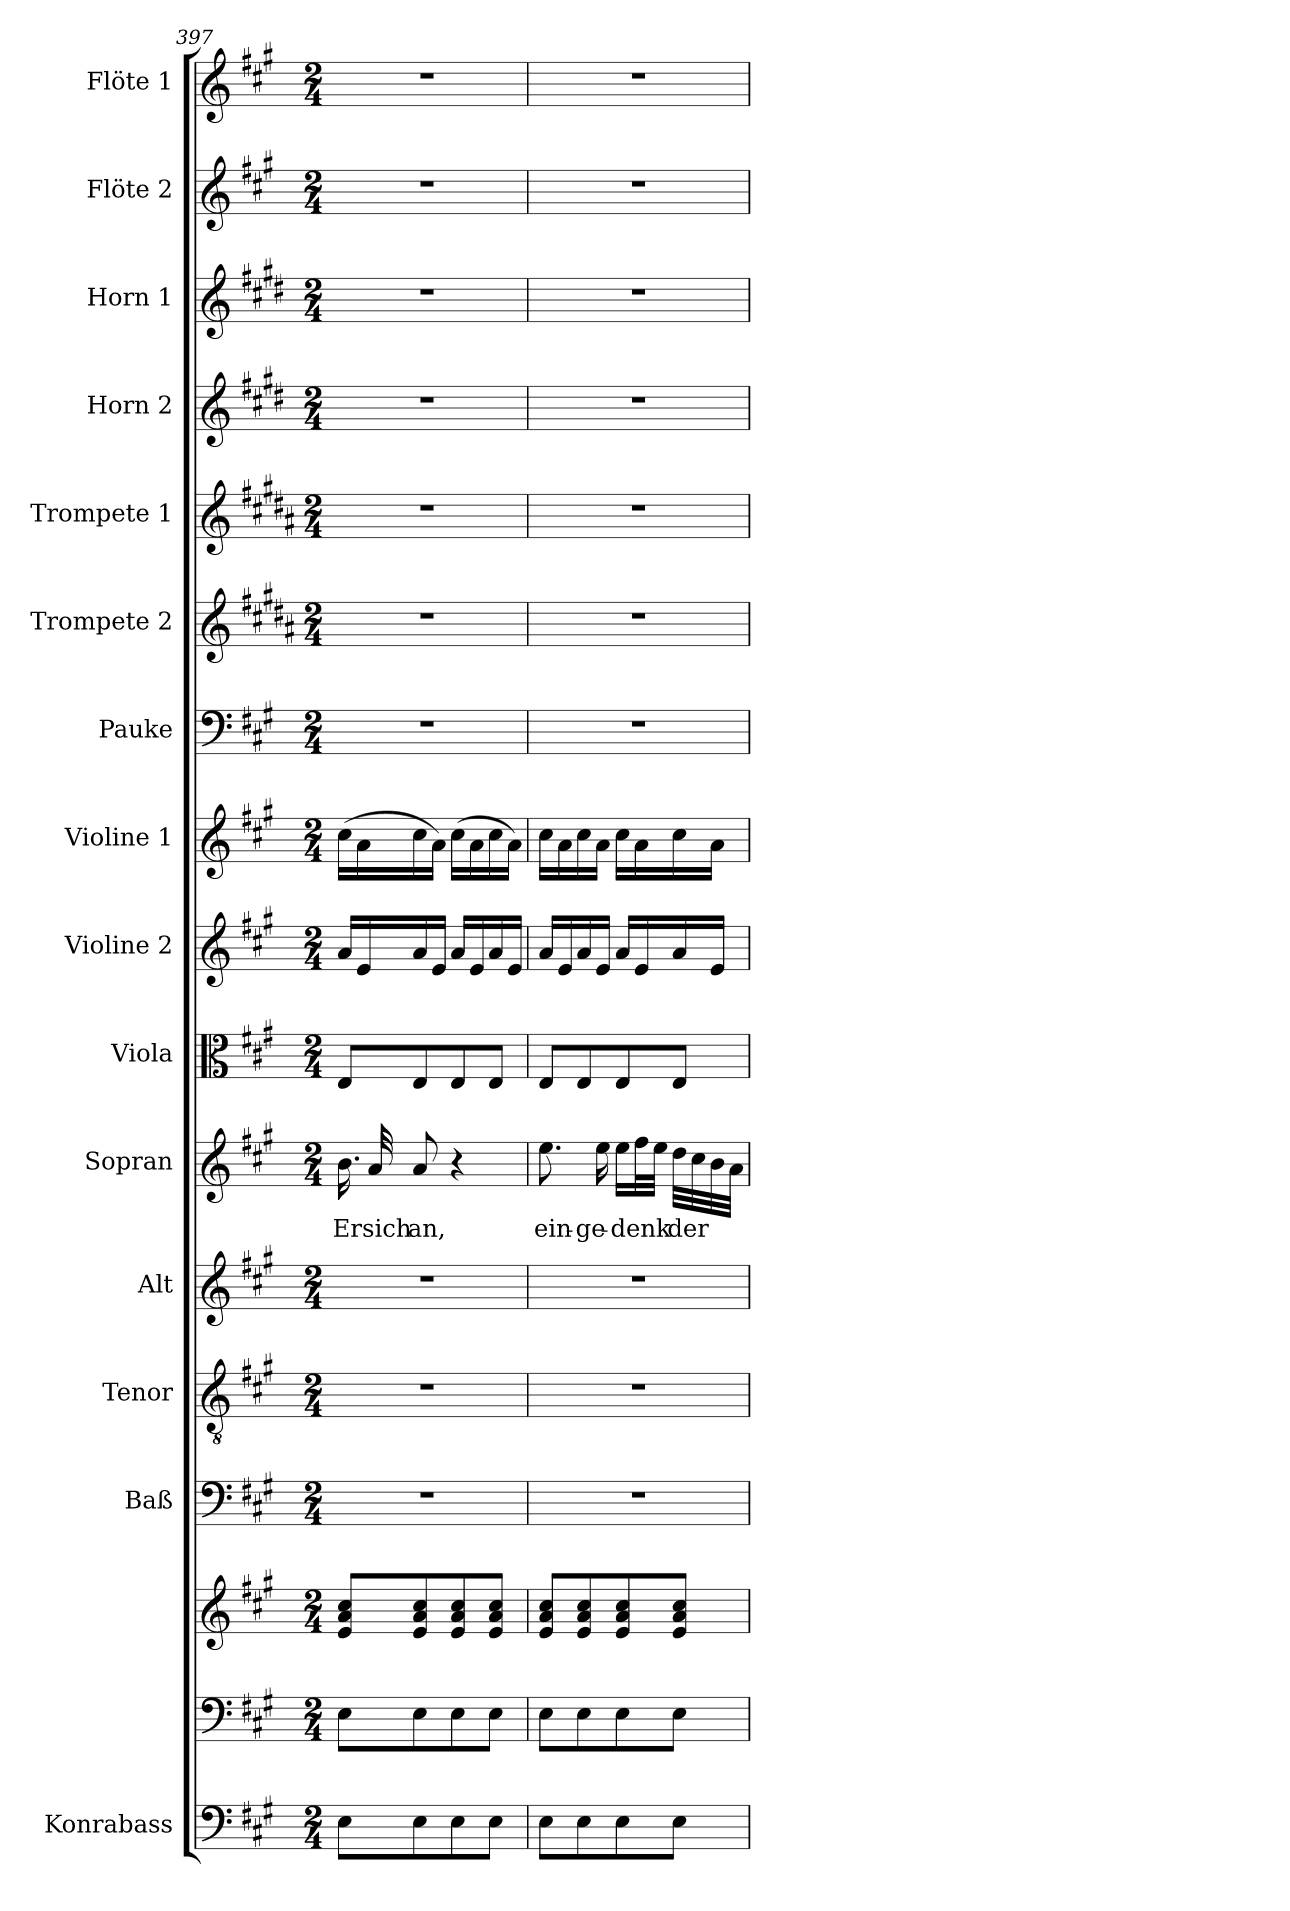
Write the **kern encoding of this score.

**kern	**kern	**kern	**kern	**kern	**kern	**kern	**text	**kern	**kern	**kern	**kern	**kern	**kern	**kern	**kern	**kern	**kern
*part16	*part15	*part15	*part14	*part13	*part12	*part11	*part11	*part10	*part9	*part8	*part7	*part6	*part5	*part4	*part3	*part2	*part1
*staff17	*staff16	*staff15	*staff14	*staff13	*staff12	*staff11	*staff11	*staff10	*staff9	*staff8	*staff7	*staff6	*staff5	*staff4	*staff3	*staff2	*staff1
*I"Konrabass	*	*	*I"Baß	*I"Tenor	*I"Alt	*I"Sopran	*	*I"Viola	*I"Violine 2	*I"Violine 1	*I"Pauke	*I"Trompete 2	*I"Trompete 1	*I"Horn 2	*I"Horn 1	*I"Flöte 2	*I"Flöte 1
*I'Kb.	*	*	*I'Baß	*I'Ten	*I'Alt	*I'Sop	*	*I'Vla.	*I'Vln. 2	*I'Vln. 1	*I'Pk.	*I'Trp. 2	*I'Trp. 1	*I'Hrn. 2	*I'Hrn. 1	*I'Fl. 2	*I'Fl. 1
*clefF4	*clefF4	*clefG2	*clefF4	*clefGv2	*clefG2	*clefG2	*	*clefC3	*clefG2	*clefG2	*clefF4	*clefG2	*clefG2	*clefG2	*clefG2	*clefG2	*clefG2
*ITrd7c12	*	*	*	*	*	*	*	*	*	*	*	*ITrd1c2	*ITrd1c2	*ITrd4c7	*ITrd4c7	*	*
*k[f#c#g#]	*k[f#c#g#]	*k[f#c#g#]	*k[f#c#g#]	*k[f#c#g#]	*k[f#c#g#]	*k[f#c#g#]	*	*k[f#c#g#]	*k[f#c#g#]	*k[f#c#g#]	*k[f#c#g#]	*k[f#c#g#]	*k[f#c#g#]	*k[f#c#g#]	*k[f#c#g#]	*k[f#c#g#]	*k[f#c#g#]
*A:	*A:	*A:	*A:	*A:	*A:	*A:	*	*A:	*A:	*A:	*A:	*A:	*A:	*A:	*A:	*A:	*A:
*M2/4	*M2/4	*M2/4	*M2/4	*M2/4	*M2/4	*M2/4	*	*M2/4	*M2/4	*M2/4	*M2/4	*M2/4	*M2/4	*M2/4	*M2/4	*M2/4	*M2/4
=397	=397	=397	=397	=397	=397	=397	=397	=397	=397	=397	=397	=397	=397	=397	=397	=397	=397
!	!	!	!	!	!	!	!LO:LY:b	!	!	!	!	!	!	!	!	!	!
8EE\L	8E\L	8e/ 8a/ 8cc#/L	2r	2r	2r	16.b\	Er	8E/L	16a/LL	(>16cc#\LL	2r	2r	2r	2r	2r	2r	2r
.	.	.	.	.	.	.	.	.	16e/	16a\	.	.	.	.	.	.	.
!	!	!	!	!	!	!	!LO:LY:b	!	!	!	!	!	!	!	!	!	!
.	.	.	.	.	.	32a/	sich	.	.	.	.	.	.	.	.	.	.
!	!	!	!	!	!	!	!LO:LY:b	!	!	!	!	!	!	!	!	!	!
8EE\	8E\	8e/ 8a/ 8cc#/	.	.	.	8a/	an,	8E/	16a/	16cc#\	.	.	.	.	.	.	.
.	.	.	.	.	.	.	.	.	16e/JJ	16a\JJ)	.	.	.	.	.	.	.
8EE\	8E\	8e/ 8a/ 8cc#/	.	.	.	4r	.	8E/	16a/LL	(>16cc#\LL	.	.	.	.	.	.	.
.	.	.	.	.	.	.	.	.	16e/	16a\	.	.	.	.	.	.	.
8EE\J	8E\J	8e/ 8a/ 8cc#/J	.	.	.	.	.	8E/J	16a/	16cc#\	.	.	.	.	.	.	.
.	.	.	.	.	.	.	.	.	16e/JJ	16a\JJ)	.	.	.	.	.	.	.
!!LO:PB:g=z
=398	=398	=398	=398	=398	=398	=398	=398	=398	=398	=398	=398	=398	=398	=398	=398	=398	=398
!	!	!	!	!	!	!	!LO:LY:b	!	!	!	!	!	!	!	!	!	!
8EE\L	8E\L	8e/ 8a/ 8cc#/L	2r	2r	2r	8.ee\	ein-	8E/L	16a/LL	16cc#\LL	2r	2r	2r	2r	2r	2r	2r
.	.	.	.	.	.	.	.	.	16e/	16a\	.	.	.	.	.	.	.
8EE\	8E\	8e/ 8a/ 8cc#/	.	.	.	.	.	8E/	16a/	16cc#\	.	.	.	.	.	.	.
!	!	!	!	!	!	!	!LO:LY:b	!	!	!	!	!	!	!	!	!	!
.	.	.	.	.	.	16ee\	-ge-	.	16e/JJ	16a\JJ	.	.	.	.	.	.	.
!	!	!	!	!	!	!	!LO:LY:b	!	!	!	!	!	!	!	!	!	!
8EE\	8E\	8e/ 8a/ 8cc#/	.	.	.	16ee\LL	-denk	8E/	16a/LL	16cc#\LL	.	.	.	.	.	.	.
.	.	.	.	.	.	32ff#\L	.	.	16e/	16a\	.	.	.	.	.	.	.
.	.	.	.	.	.	32ee\JJJ	.	.	.	.	.	.	.	.	.	.	.
!	!	!	!	!	!	!	!LO:LY:b	!	!	!	!	!	!	!	!	!	!
8EE\J	8E\J	8e/ 8a/ 8cc#/J	.	.	.	32dd\LLL	der	8E/J	16a/	16cc#\	.	.	.	.	.	.	.
.	.	.	.	.	.	32cc#\	.	.	.	.	.	.	.	.	.	.	.
.	.	.	.	.	.	32b\	.	.	16e/JJ	16a\JJ	.	.	.	.	.	.	.
.	.	.	.	.	.	32a\JJJ	.	.	.	.	.	.	.	.	.	.	.
=	=	=	=	=	=	=	=	=	=	=	=	=	=	=	=	=	=
*-	*-	*-	*-	*-	*-	*-	*-	*-	*-	*-	*-	*-	*-	*-	*-	*-	*-
